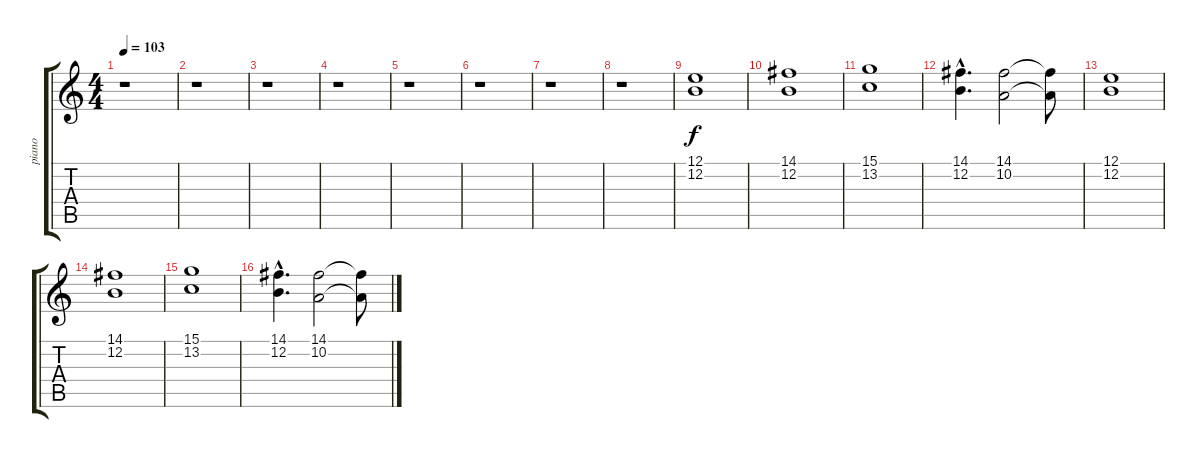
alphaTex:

\track ("piano" "piano") {instrument acousticgrandpiano}
\staff {score tabs}
\tuning (E4 B3 G3 D3 A2 E2) {hide}
\ts (4 4)
\tempo 103
\clef g2
\ks c
r.1{dy f instrument acousticgrandpiano} |
r.1 |
r.1 |
r.1 |
r.1 |
r.1 |
r.1 |
r.1 |
(12.1 12.2).1 |
(14.1 12.2).1 |
(15.1 13.2).1 |
(14.1{hac} 12.2{hac}).4{d} (14.1 10.2).2 (14.1{t} 10.2{t}).8 |
(12.1 12.2).1 |
(14.1 12.2).1 |
(15.1 13.2).1 |
(14.1{hac} 12.2{hac}).4{d} (14.1 10.2).2 (14.1{t} 10.2{t}).8
